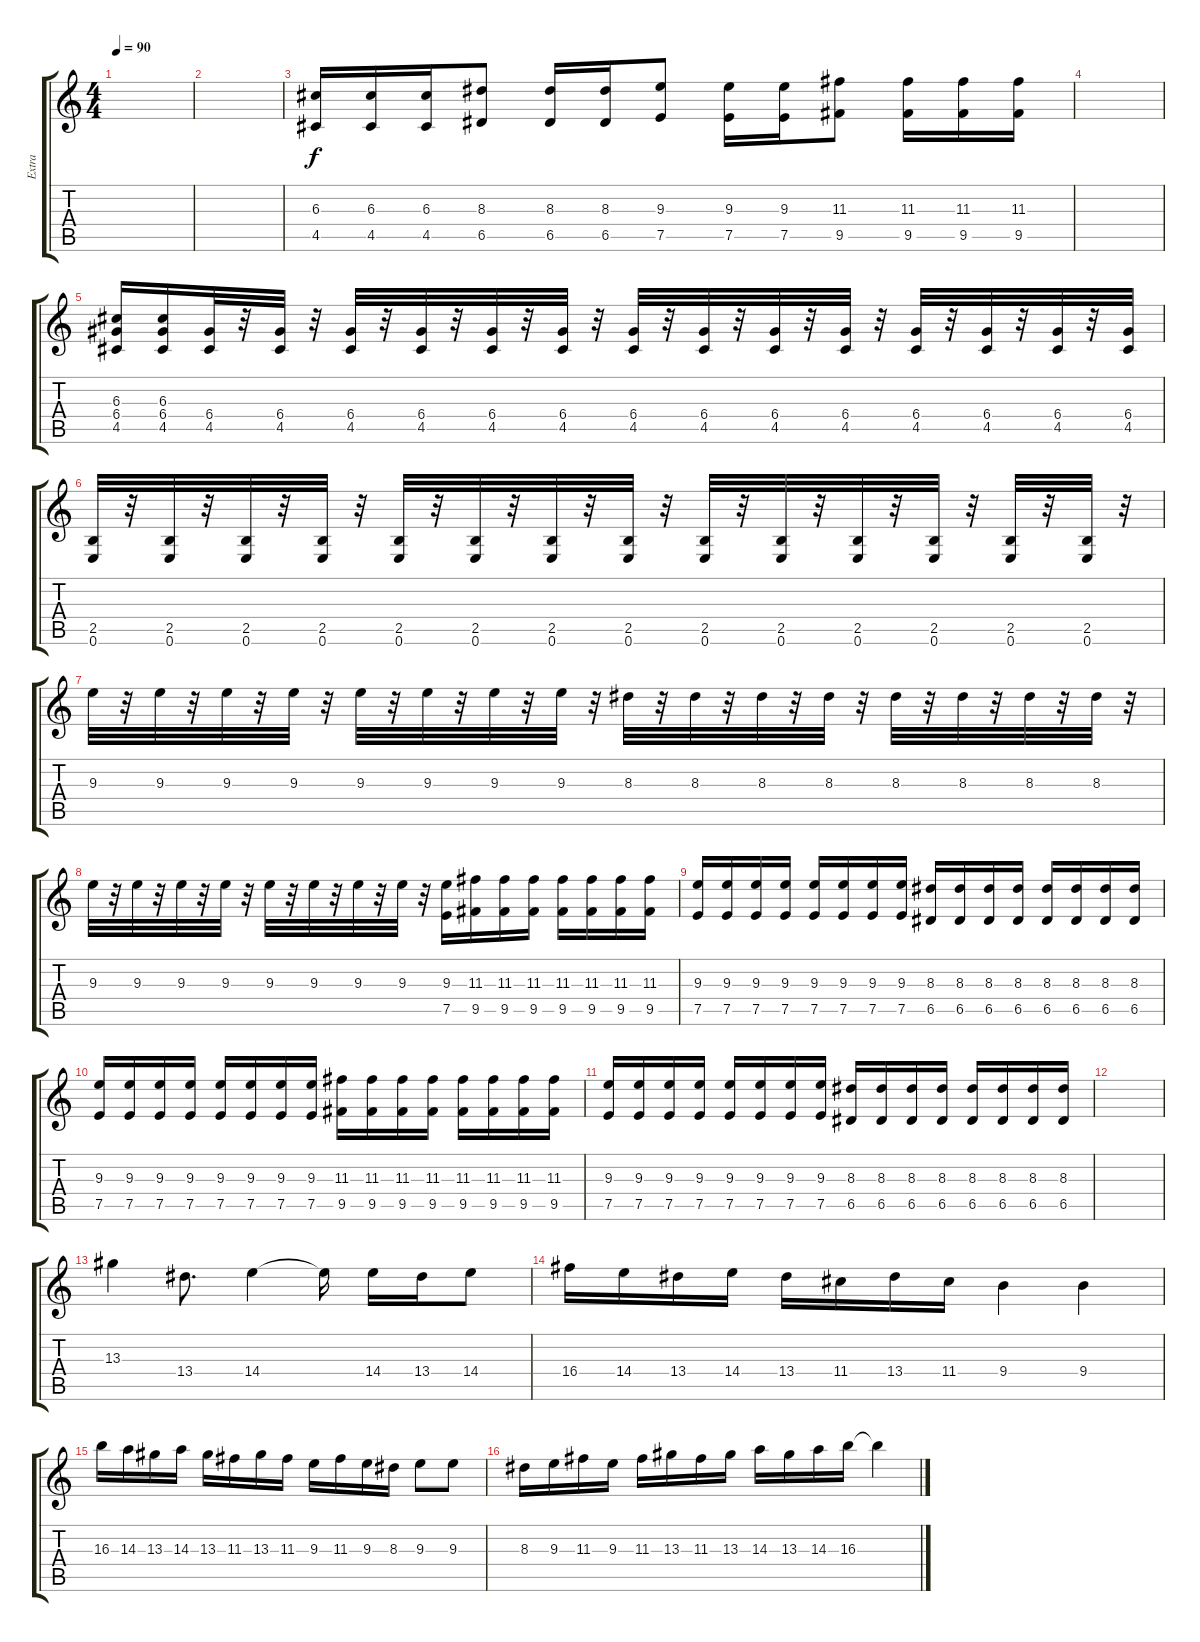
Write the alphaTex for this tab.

\track ("Extra" "Extra") {instrument distortionguitar}
\staff {score tabs}
\tuning (E4 B3 G3 D3 A2 E2) {hide}
\ts (4 4)
\tempo 90
\clef g2
\ks c
|
|
(6.3 4.5).16 (6.3 4.5).16 (6.3 4.5).16 (8.3 6.5).8 (8.3 6.5).16 (8.3 6.5).16 (9.3 7.5).8 (9.3 7.5).16 (9.3 7.5).16 (11.3 9.5).8 (11.3 9.5).16 (11.3 9.5).16 (11.3 9.5).16 |
|
(6.3 6.4 4.5).16 (6.3 6.4 4.5).16 (6.4 4.5).32 r.32 (6.4 4.5).32 r.32 (6.4 4.5).32 r.32 (6.4 4.5).32 r.32 (6.4 4.5).32 r.32 (6.4 4.5).32 r.32 (6.4 4.5).32 r.32 (6.4 4.5).32 r.32 (6.4 4.5).32 r.32 (6.4 4.5).32 r.32 (6.4 4.5).32 r.32 (6.4 4.5).32 r.32 (6.4 4.5).32 r.32 (6.4 4.5).32 |
(2.5 0.6).32 r.32 (2.5 0.6).32 r.32 (2.5 0.6).32 r.32 (2.5 0.6).32 r.32 (2.5 0.6).32 r.32 (2.5 0.6).32 r.32 (2.5 0.6).32 r.32 (2.5 0.6).32 r.32 (2.5 0.6).32 r.32 (2.5 0.6).32 r.32 (2.5 0.6).32 r.32 (2.5 0.6).32 r.32 (2.5 0.6).32 r.32 (2.5 0.6).32 r.32 |
9.3.32 r.32 9.3.32 r.32 9.3.32 r.32 9.3.32 r.32 9.3.32 r.32 9.3.32 r.32 9.3.32 r.32 9.3.32 r.32 8.3.32 r.32 8.3.32 r.32 8.3.32 r.32 8.3.32 r.32 8.3.32 r.32 8.3.32 r.32 8.3.32 r.32 8.3.32 r.32 |
9.3.32 r.32 9.3.32 r.32 9.3.32 r.32 9.3.32 r.32 9.3.32 r.32 9.3.32 r.32 9.3.32 r.32 9.3.32 r.32 (9.3 7.5).16 (11.3 9.5).16 (11.3 9.5).16 (11.3 9.5).16 (11.3 9.5).16 (11.3 9.5).16 (11.3 9.5).16 (11.3 9.5).16 |
(9.3 7.5).16 (9.3 7.5).16 (9.3 7.5).16 (9.3 7.5).16 (9.3 7.5).16 (9.3 7.5).16 (9.3 7.5).16 (9.3 7.5).16 (8.3 6.5).16 (8.3 6.5).16 (8.3 6.5).16 (8.3 6.5).16 (8.3 6.5).16 (8.3 6.5).16 (8.3 6.5).16 (8.3 6.5).16 |
(9.3 7.5).16 (9.3 7.5).16 (9.3 7.5).16 (9.3 7.5).16 (9.3 7.5).16 (9.3 7.5).16 (9.3 7.5).16 (9.3 7.5).16 (11.3 9.5).16 (11.3 9.5).16 (11.3 9.5).16 (11.3 9.5).16 (11.3 9.5).16 (11.3 9.5).16 (11.3 9.5).16 (11.3 9.5).16 |
(9.3 7.5).16 (9.3 7.5).16 (9.3 7.5).16 (9.3 7.5).16 (9.3 7.5).16 (9.3 7.5).16 (9.3 7.5).16 (9.3 7.5).16 (8.3 6.5).16 (8.3 6.5).16 (8.3 6.5).16 (8.3 6.5).16 (8.3 6.5).16 (8.3 6.5).16 (8.3 6.5).16 (8.3 6.5).16 |
|
13.3.4 13.4.8{d} 14.4.4 14.4{t}.16 14.4.16 13.4.16 14.4.8 |
16.4.16 14.4.16 13.4.16 14.4.16 13.4.16 11.4.16 13.4.16 11.4.16 9.4.4 9.4.4 |
16.3.16 14.3.16 13.3.16 14.3.16 13.3.16 11.3.16 13.3.16 11.3.16 9.3.16 11.3.16 9.3.16 8.3.16 9.3.8 9.3.8 |
8.3.16 9.3.16 11.3.16 9.3.16 11.3.16 13.3.16 11.3.16 13.3.16 14.3.16 13.3.16 14.3.16 16.3.16 16.3{t}.4
